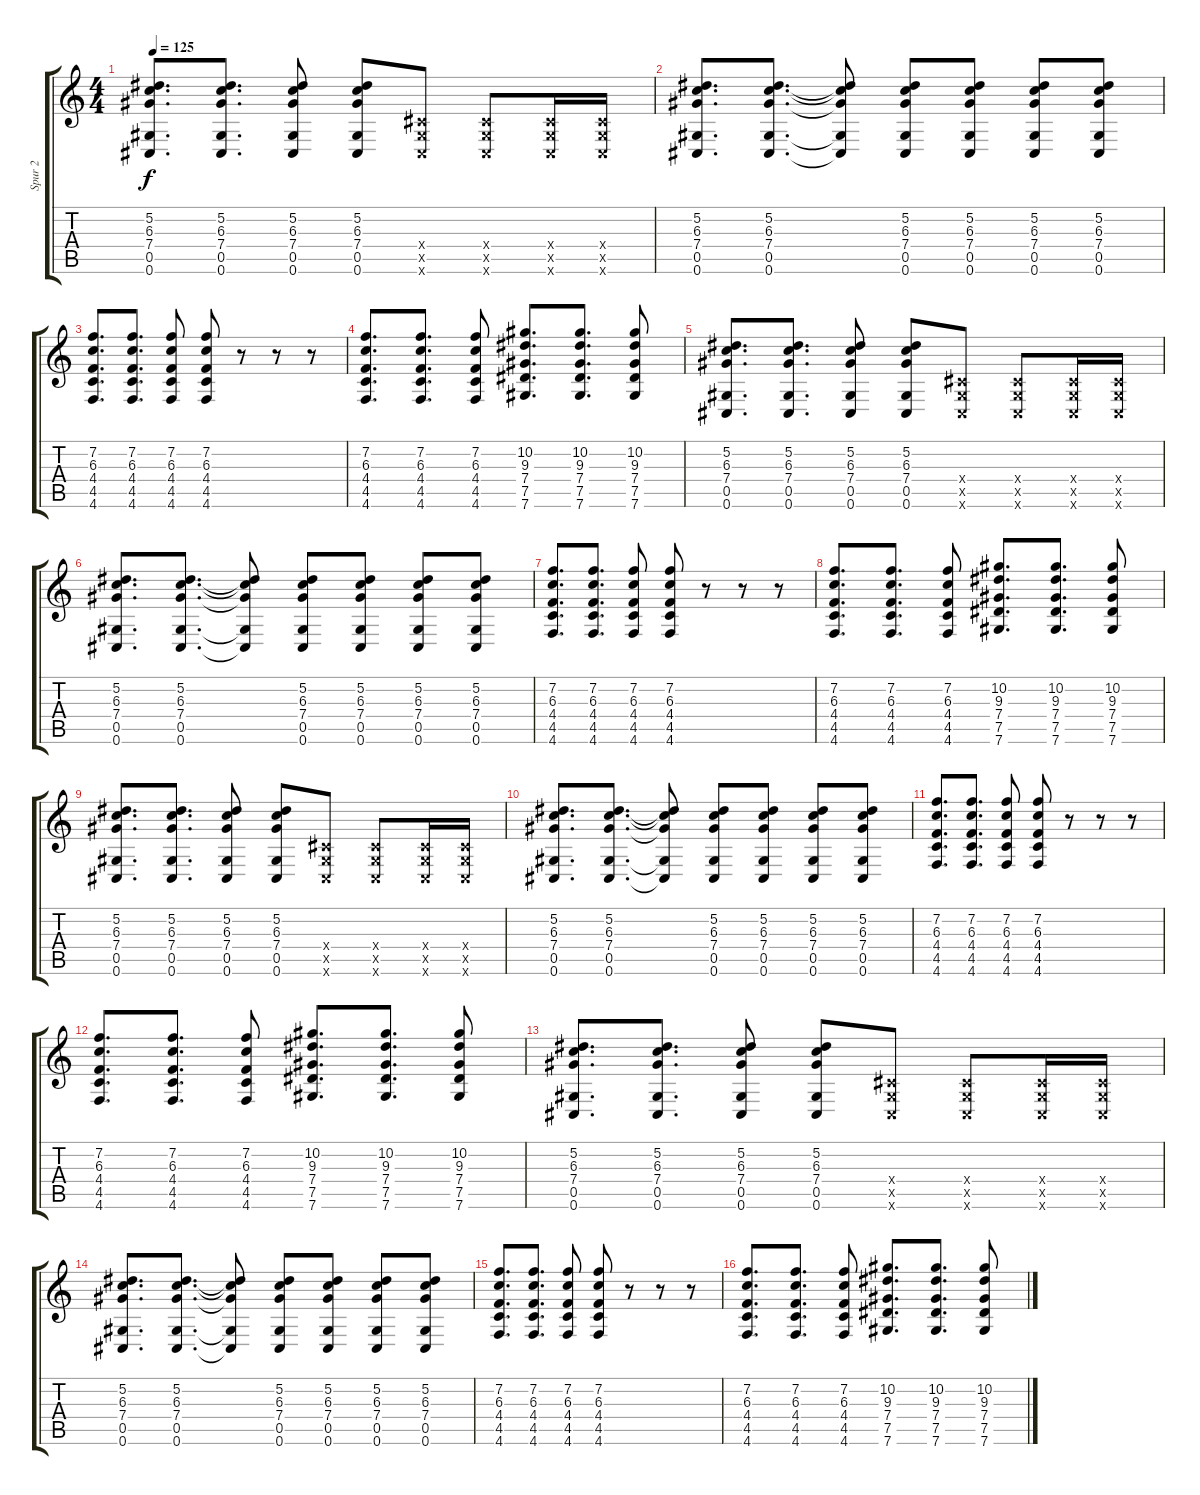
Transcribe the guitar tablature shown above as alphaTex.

\track ("Spur 2" "Spur 2") {instrument distortionguitar}
\staff {score tabs}
\tuning (Eb4 Bb3 Gb3 Db3 Ab2 Db2) {hide}
\ts (4 4)
\tempo 125
\clef g2
\ks c
(5.2 6.3 7.4 0.5 0.6).8{d dy f volume 16} (5.2 6.3 7.4 0.5 0.6).8{d} (5.2 6.3 7.4 0.5 0.6).8 (5.2 6.3 7.4 0.5 0.6).8 (0.4{x} 0.5{x} 0.6{x}).8 (0.4{x} 0.5{x} 0.6{x}).8 (0.4{x} 0.5{x} 0.6{x}).16 (0.4{x} 0.5{x} 0.6{x}).16 |
(5.2 6.3 7.4 0.5 0.6).8{d} (5.2 6.3 7.4 0.5 0.6).8{d} (5.2{t} 6.3{t} 7.4{t} 0.5{t} 0.6{t}).8 (5.2 6.3 7.4 0.5 0.6).8 (5.2 6.3 7.4 0.5 0.6).8 (5.2 6.3 7.4 0.5 0.6).8 (5.2 6.3 7.4 0.5 0.6).8 |
(7.2 6.3 4.4 4.5 4.6).8{d} (7.2 6.3 4.4 4.5 4.6).8{d} (7.2 6.3 4.4 4.5 4.6).8 (7.2 6.3 4.4 4.5 4.6).8 r.8 r.8 r.8 |
(7.2 6.3 4.4 4.5 4.6).8{d} (7.2 6.3 4.4 4.5 4.6).8{d} (7.2 6.3 4.4 4.5 4.6).8 (10.2 9.3 7.4 7.5 7.6).8{d} (10.2 9.3 7.4 7.5 7.6).8{d} (10.2 9.3 7.4 7.5 7.6).8 |
(5.2 6.3 7.4 0.5 0.6).8{d} (5.2 6.3 7.4 0.5 0.6).8{d} (5.2 6.3 7.4 0.5 0.6).8 (5.2 6.3 7.4 0.5 0.6).8 (0.4{x} 0.5{x} 0.6{x}).8 (0.4{x} 0.5{x} 0.6{x}).8 (0.4{x} 0.5{x} 0.6{x}).16 (0.4{x} 0.5{x} 0.6{x}).16 |
(5.2 6.3 7.4 0.5 0.6).8{d} (5.2 6.3 7.4 0.5 0.6).8{d} (5.2{t} 6.3{t} 7.4{t} 0.5{t} 0.6{t}).8 (5.2 6.3 7.4 0.5 0.6).8 (5.2 6.3 7.4 0.5 0.6).8 (5.2 6.3 7.4 0.5 0.6).8 (5.2 6.3 7.4 0.5 0.6).8 |
(7.2 6.3 4.4 4.5 4.6).8{d} (7.2 6.3 4.4 4.5 4.6).8{d} (7.2 6.3 4.4 4.5 4.6).8 (7.2 6.3 4.4 4.5 4.6).8 r.8 r.8 r.8 |
(7.2 6.3 4.4 4.5 4.6).8{d} (7.2 6.3 4.4 4.5 4.6).8{d} (7.2 6.3 4.4 4.5 4.6).8 (10.2 9.3 7.4 7.5 7.6).8{d} (10.2 9.3 7.4 7.5 7.6).8{d} (10.2 9.3 7.4 7.5 7.6).8 |
(5.2 6.3 7.4 0.5 0.6).8{d} (5.2 6.3 7.4 0.5 0.6).8{d} (5.2 6.3 7.4 0.5 0.6).8 (5.2 6.3 7.4 0.5 0.6).8 (0.4{x} 0.5{x} 0.6{x}).8 (0.4{x} 0.5{x} 0.6{x}).8 (0.4{x} 0.5{x} 0.6{x}).16 (0.4{x} 0.5{x} 0.6{x}).16 |
(5.2 6.3 7.4 0.5 0.6).8{d} (5.2 6.3 7.4 0.5 0.6).8{d} (5.2{t} 6.3{t} 7.4{t} 0.5{t} 0.6{t}).8 (5.2 6.3 7.4 0.5 0.6).8 (5.2 6.3 7.4 0.5 0.6).8 (5.2 6.3 7.4 0.5 0.6).8 (5.2 6.3 7.4 0.5 0.6).8 |
(7.2 6.3 4.4 4.5 4.6).8{d} (7.2 6.3 4.4 4.5 4.6).8{d} (7.2 6.3 4.4 4.5 4.6).8 (7.2 6.3 4.4 4.5 4.6).8 r.8 r.8 r.8 |
(7.2 6.3 4.4 4.5 4.6).8{d} (7.2 6.3 4.4 4.5 4.6).8{d} (7.2 6.3 4.4 4.5 4.6).8 (10.2 9.3 7.4 7.5 7.6).8{d} (10.2 9.3 7.4 7.5 7.6).8{d} (10.2 9.3 7.4 7.5 7.6).8 |
(5.2 6.3 7.4 0.5 0.6).8{d} (5.2 6.3 7.4 0.5 0.6).8{d} (5.2 6.3 7.4 0.5 0.6).8 (5.2 6.3 7.4 0.5 0.6).8 (0.4{x} 0.5{x} 0.6{x}).8 (0.4{x} 0.5{x} 0.6{x}).8 (0.4{x} 0.5{x} 0.6{x}).16 (0.4{x} 0.5{x} 0.6{x}).16 |
(5.2 6.3 7.4 0.5 0.6).8{d} (5.2 6.3 7.4 0.5 0.6).8{d} (5.2{t} 6.3{t} 7.4{t} 0.5{t} 0.6{t}).8 (5.2 6.3 7.4 0.5 0.6).8 (5.2 6.3 7.4 0.5 0.6).8 (5.2 6.3 7.4 0.5 0.6).8 (5.2 6.3 7.4 0.5 0.6).8 |
(7.2 6.3 4.4 4.5 4.6).8{d} (7.2 6.3 4.4 4.5 4.6).8{d} (7.2 6.3 4.4 4.5 4.6).8 (7.2 6.3 4.4 4.5 4.6).8 r.8 r.8 r.8 |
(7.2 6.3 4.4 4.5 4.6).8{d} (7.2 6.3 4.4 4.5 4.6).8{d} (7.2 6.3 4.4 4.5 4.6).8 (10.2 9.3 7.4 7.5 7.6).8{d} (10.2 9.3 7.4 7.5 7.6).8{d} (10.2 9.3 7.4 7.5 7.6).8
